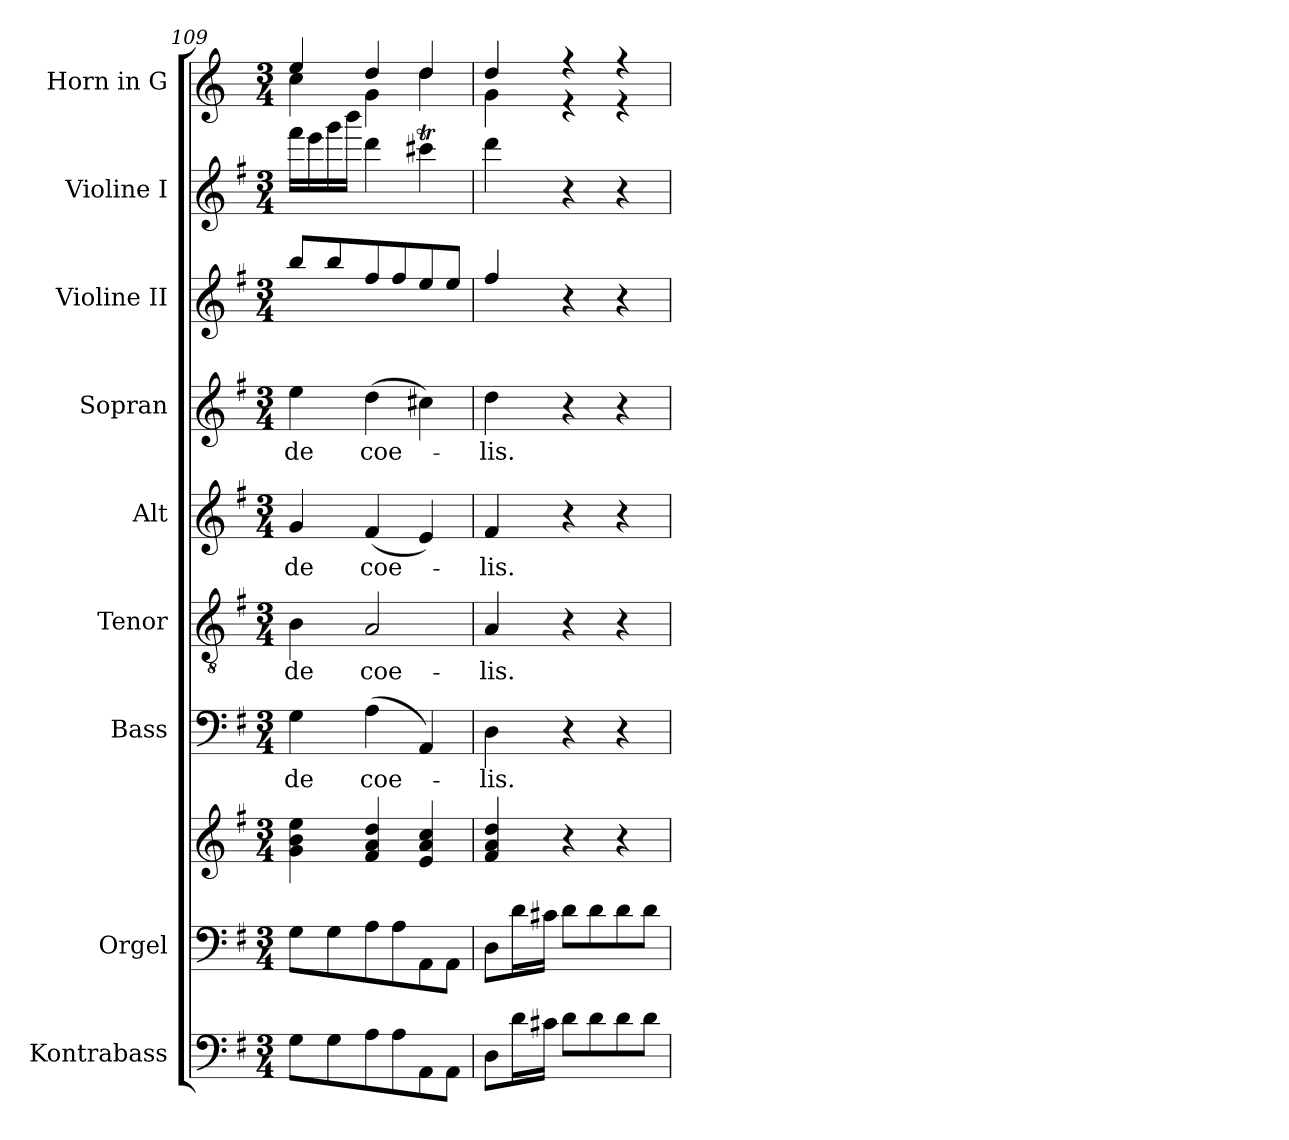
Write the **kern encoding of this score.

**kern	**kern	**kern	**kern	**text	**kern	**text	**kern	**text	**kern	**text	**kern	**kern	**kern
*part9	*part8	*part8	*part7	*part7	*part6	*part6	*part5	*part5	*part4	*part4	*part3	*part2	*part1
*staff10	*staff9	*staff8	*staff7	*staff7	*staff6	*staff6	*staff5	*staff5	*staff4	*staff4	*staff3	*staff2	*staff1
*I"Kontrabass	*I"Orgel	*	*I"Bass	*	*I"Tenor	*	*I"Alt	*	*I"Sopran	*	*I"Violine II	*I"Violine I	*I"Horn in G
*I'Kb.	*I'Org.	*	*I'B	*	*I'T	*	*I'A	*	*I'S	*	*I'Vl. II	*I'Vl. I	*I'Hrn.
*clefF4	*clefF4	*clefG2	*clefF4	*	*clefGv2	*	*clefG2	*	*clefG2	*	*clefG2	*clefG2	*clefG2
*ITrd7c12	*	*	*	*	*	*	*	*	*	*	*ITrd7c12	*ITrd7c12	*ITrd3c5
*k[f#]	*k[f#]	*k[f#]	*k[f#]	*	*k[f#]	*	*k[f#]	*	*k[f#]	*	*k[f#]	*k[f#]	*k[f#]
*G:	*G:	*G:	*G:	*	*G:	*	*G:	*	*G:	*	*G:	*G:	*G:
*M3/4	*M3/4	*M3/4	*M3/4	*	*M3/4	*	*M3/4	*	*M3/4	*	*M3/4	*M3/4	*M3/4
=109	=109	=109	=109	=109	=109	=109	=109	=109	=109	=109	=109	=109	=109
!	!	!	!	!LO:LY:b	!	!LO:LY:b	!	!LO:LY:b	!	!LO:LY:b	!	!	!
*	*	*	*	*	*	*	*	*	*	*	*	*	*^
8GG\L	8G\L	4g\ 4b\ 4ee\	4G\	de	4B\	de	4g/	de	4ee\	de	8b/L	16ff#\LL	4b/	4g\
.	.	.	.	.	.	.	.	.	.	.	.	16ee\	.	.
8GG\	8G\	.	.	.	.	.	.	.	.	.	8b/	16gg\	.	.
.	.	.	.	.	.	.	.	.	.	.	.	16bb\JJ	.	.
!	!	!	!	!LO:LY:b	!	!LO:LY:b	!	!LO:LY:b	!	!LO:LY:b	!	!	!	!
8AA\	8A\	4f#/ 4a/ 4dd/	(>4A\	coe-	2A/	coe-	(<4f#/	coe-	(>4dd\	coe-	8f#/	4dd\	4a/	4d\
8AA\	8A\	.	.	.	.	.	.	.	.	.	8f#/	.	.	.
8AAA\	8AA\	4e/ 4a/ 4cc/	4AA/)	.	.	.	4e/)	.	4cc#X\)	.	8e/	4cc#Xt\	4a/	4a\
8AAA\J	8AA\J	.	.	.	.	.	.	.	.	.	8e/J	.	.	.
=110	=110	=110	=110	=110	=110	=110	=110	=110	=110	=110	=110	=110	=110	=110
!	!	!	!	!LO:LY:b	!	!LO:LY:b	!	!LO:LY:b	!	!LO:LY:b	!	!	!	!
8DD\L	8D\L	4f#/ 4a/ 4dd/	4D\	-lis.	4A/	-lis.	4f#/	-lis.	4dd\	-lis.	4f#/	4dd\	4a/	4d\
16D\L	16d\L	.	.	.	.	.	.	.	.	.	.	.	.	.
16C#X\JJ	16c#X\JJ	.	.	.	.	.	.	.	.	.	.	.	.	.
8D\L	8d\L	4r	4r	.	4r	.	4r	.	4r	.	4r	4r	4r	4r
8D\	8d\	.	.	.	.	.	.	.	.	.	.	.	.	.
8D\	8d\	4r	4r	.	4r	.	4r	.	4r	.	4r	4r	4r	4r
8D\J	8d\J	.	.	.	.	.	.	.	.	.	.	.	.	.
*	*	*	*	*	*	*	*	*	*	*	*	*	*v	*v
=	=	=	=	=	=	=	=	=	=	=	=	=	=
*-	*-	*-	*-	*-	*-	*-	*-	*-	*-	*-	*-	*-	*-
